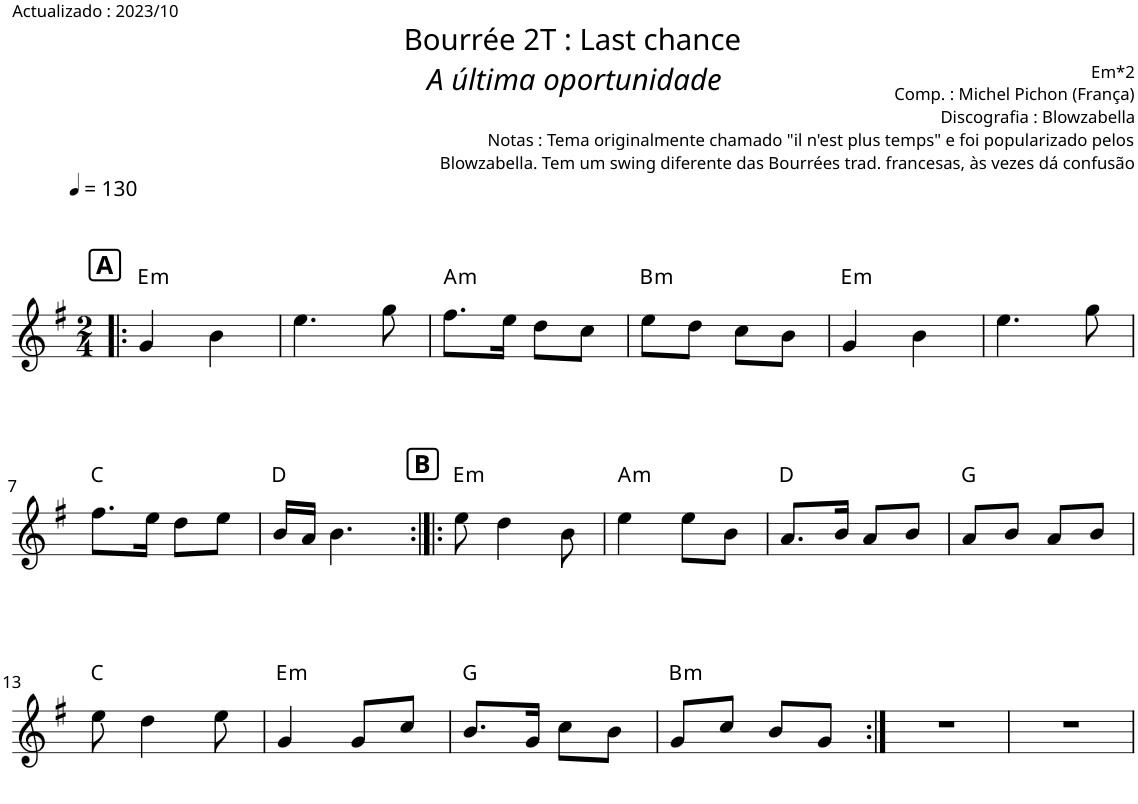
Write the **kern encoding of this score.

**kern	**harte
*part1	*part1
*staff1	*
*I"Piano	*
*I'Pno.	*
*clefG2	*
*k[f#]	*
*M2/4	*
*MM130	*
!!LO:REH:place=s1:a:B:cj:fs=12:t=A
=1!|:	=1!|:
!	!LO:H:kt=m
4g/	E:min
4b\	.
=2	=2
4.ee\	.
8gg\	.
=3	=3
!	!LO:H:kt=m
8.ff#\L	A:min
16ee\Jk	.
8dd\L	.
8cc\J	.
=4	=4
!	!LO:H:kt=m
8ee\L	B:min
8dd\J	.
8cc\L	.
8b\J	.
=5	=5
!	!LO:H:kt=m
4g/	E:min
4b\	.
=6	=6
4.ee\	.
8gg\	.
!!LO:LB:g=z
=7	=7
8.ff#\L	C:maj
16ee\Jk	.
8dd\L	.
8ee\J	.
=8	=8
16b/LL	D:maj
16a/JJ	.
4.b\	.
!!LO:REH:place=s1:a:B:cj:fs=12:t=B
=9:|!|:	=9:|!|:
!	!LO:H:kt=m
8ee\	E:min
4dd\	.
8b\	.
=10	=10
!	!LO:H:kt=m
4ee\	A:min
8ee\L	.
8b\J	.
=11	=11
8.a/L	D:maj
16b/Jk	.
8a/L	.
8b/J	.
=12	=12
8a/L	G:maj
8b/J	.
8a/L	.
8b/J	.
!!LO:LB:g=z
=13	=13
8ee\	C:maj
4dd\	.
8ee\	.
=14	=14
!	!LO:H:kt=m
4g/	E:min
8g/L	.
8cc/J	.
=15	=15
8.b/L	G:maj
16g/Jk	.
8cc\L	.
8b\J	.
=16	=16
!	!LO:H:kt=m
8g/L	B:min
8cc/J	.
8b/L	.
8g/J	.
=17:|!	=17:|!
2r	.
=18	=18
2r	.
=	=
*-	*-
